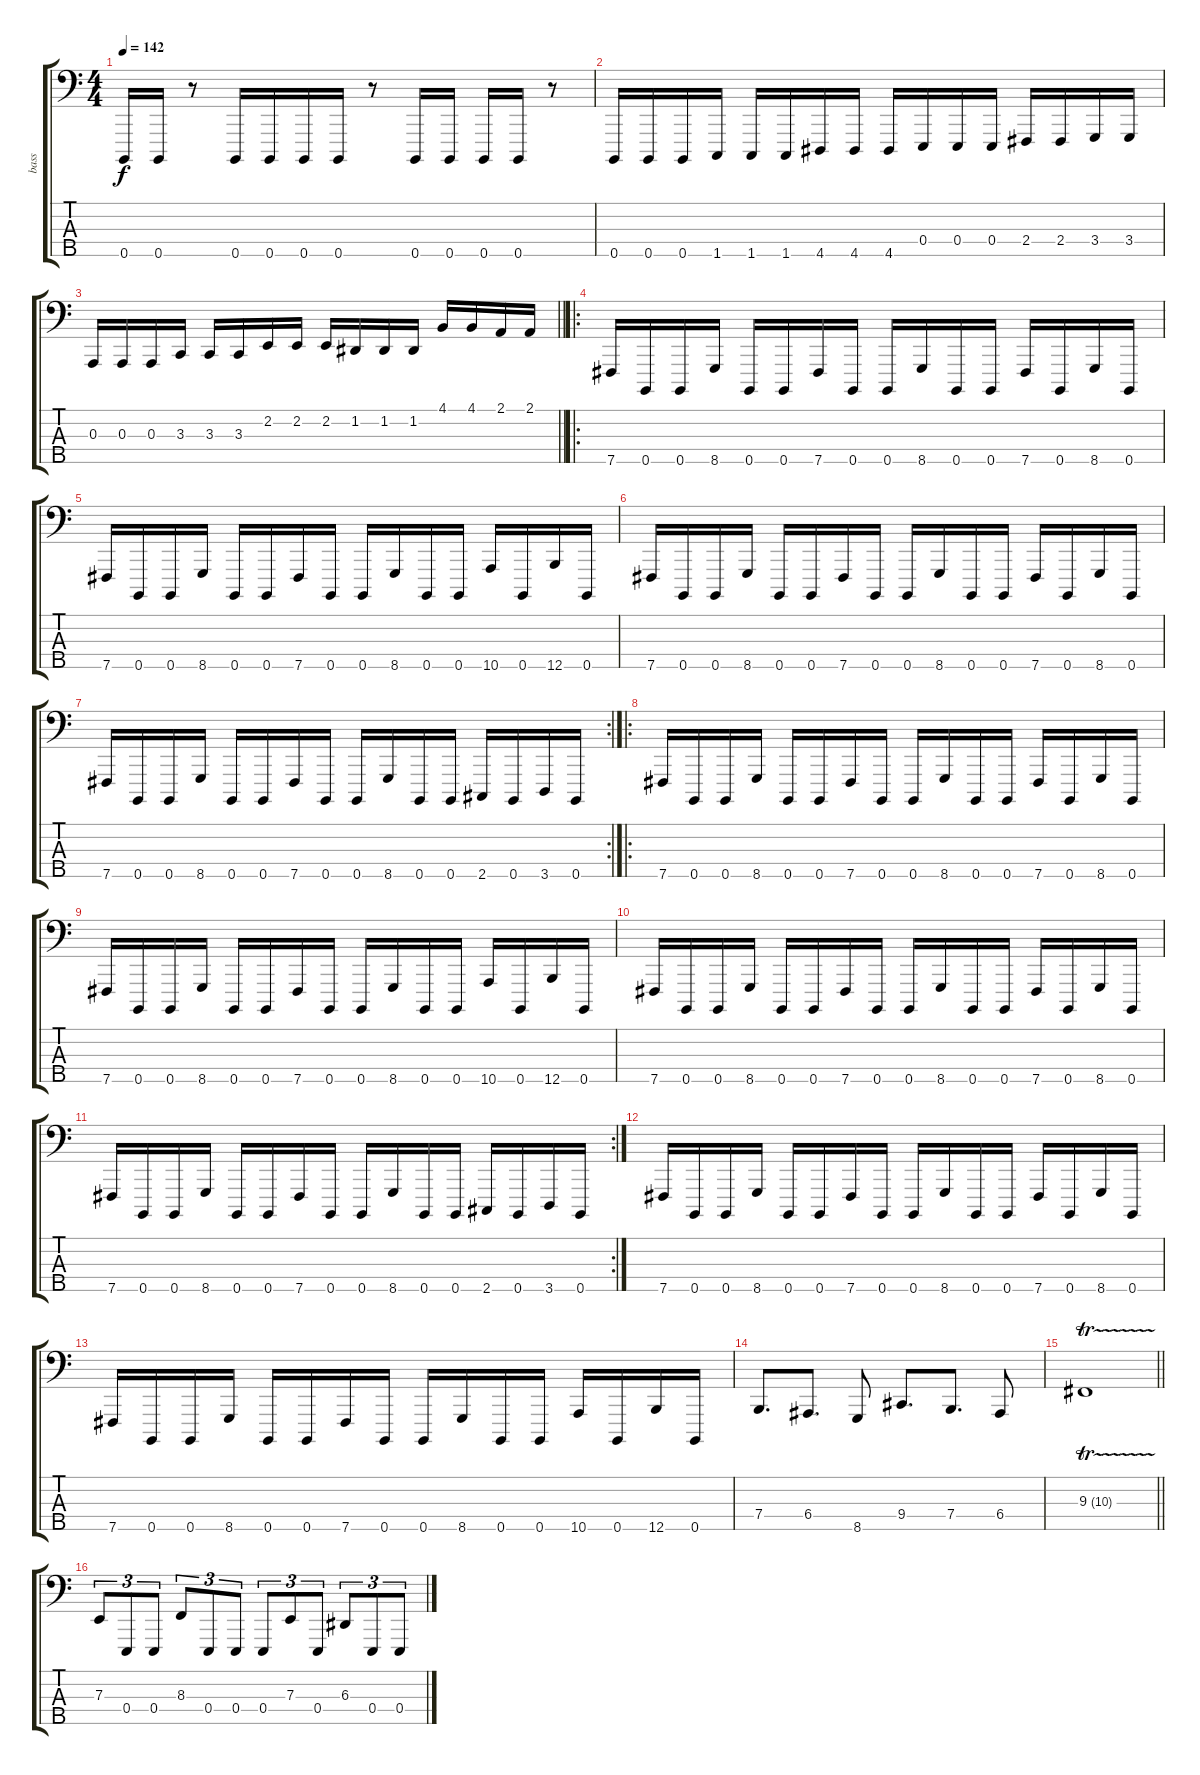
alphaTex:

\track ("bass" "bass") {instrument clavinet}
\staff {score tabs}
\tuning (G2 D2 A1 E1 B0) {hide}
\ts (4 4)
\tempo 142
\clef f4
\ks c
0.5.16{dy f} 0.5.16 r.8 0.5.16 0.5.16 0.5.16 0.5.16 r.8 0.5.16 0.5.16 0.5.16 0.5.16 r.8 |
0.5.16 0.5.16 0.5.16 1.5.16 1.5.16 1.5.16 4.5.16 4.5.16 4.5.16 0.4.16 0.4.16 0.4.16 2.4.16 2.4.16 3.4.16 3.4.16 |
\barLineRight lightlight
0.3.16 0.3.16 0.3.16 3.3.16 3.3.16 3.3.16 2.2.16 2.2.16 2.2.16 1.2.16 1.2.16 1.2.16 4.1.16 4.1.16 2.1.16 2.1.16 |
\ro
\section ("" "")
7.5.16 0.5.16 0.5.16 8.5.16 0.5.16 0.5.16 7.5.16 0.5.16 0.5.16 8.5.16 0.5.16 0.5.16 7.5.16 0.5.16 8.5.16 0.5.16 |
7.5.16 0.5.16 0.5.16 8.5.16 0.5.16 0.5.16 7.5.16 0.5.16 0.5.16 8.5.16 0.5.16 0.5.16 10.5.16 0.5.16 12.5.16 0.5.16 |
7.5.16 0.5.16 0.5.16 8.5.16 0.5.16 0.5.16 7.5.16 0.5.16 0.5.16 8.5.16 0.5.16 0.5.16 7.5.16 0.5.16 8.5.16 0.5.16 |
\rc 2
7.5.16 0.5.16 0.5.16 8.5.16 0.5.16 0.5.16 7.5.16 0.5.16 0.5.16 8.5.16 0.5.16 0.5.16 2.5.16 0.5.16 3.5.16 0.5.16 |
\ro
7.5.16 0.5.16 0.5.16 8.5.16 0.5.16 0.5.16 7.5.16 0.5.16 0.5.16 8.5.16 0.5.16 0.5.16 7.5.16 0.5.16 8.5.16 0.5.16 |
7.5.16 0.5.16 0.5.16 8.5.16 0.5.16 0.5.16 7.5.16 0.5.16 0.5.16 8.5.16 0.5.16 0.5.16 10.5.16 0.5.16 12.5.16 0.5.16 |
7.5.16 0.5.16 0.5.16 8.5.16 0.5.16 0.5.16 7.5.16 0.5.16 0.5.16 8.5.16 0.5.16 0.5.16 7.5.16 0.5.16 8.5.16 0.5.16 |
\rc 2
7.5.16 0.5.16 0.5.16 8.5.16 0.5.16 0.5.16 7.5.16 0.5.16 0.5.16 8.5.16 0.5.16 0.5.16 2.5.16 0.5.16 3.5.16 0.5.16 |
7.5.16 0.5.16 0.5.16 8.5.16 0.5.16 0.5.16 7.5.16 0.5.16 0.5.16 8.5.16 0.5.16 0.5.16 7.5.16 0.5.16 8.5.16 0.5.16 |
7.5.16 0.5.16 0.5.16 8.5.16 0.5.16 0.5.16 7.5.16 0.5.16 0.5.16 8.5.16 0.5.16 0.5.16 10.5.16 0.5.16 12.5.16 0.5.16 |
7.4.8{d} 6.4.8{d} 8.5.8 9.4.8{d} 7.4.8{d} 6.4.8 |
\barLineRight lightlight
9.3{tr (10 16)}.1 |
\section ("" "")
7.3.8{tu (3 2)} 0.4.8{tu (3 2)} 0.4.8{tu (3 2)} 8.3.8{tu (3 2)} 0.4.8{tu (3 2)} 0.4.8{tu (3 2)} 0.4.8{tu (3 2)} 7.3.8{tu (3 2)} 0.4.8{tu (3 2)} 6.3.8{tu (3 2)} 0.4.8{tu (3 2)} 0.4.8{tu (3 2)}
